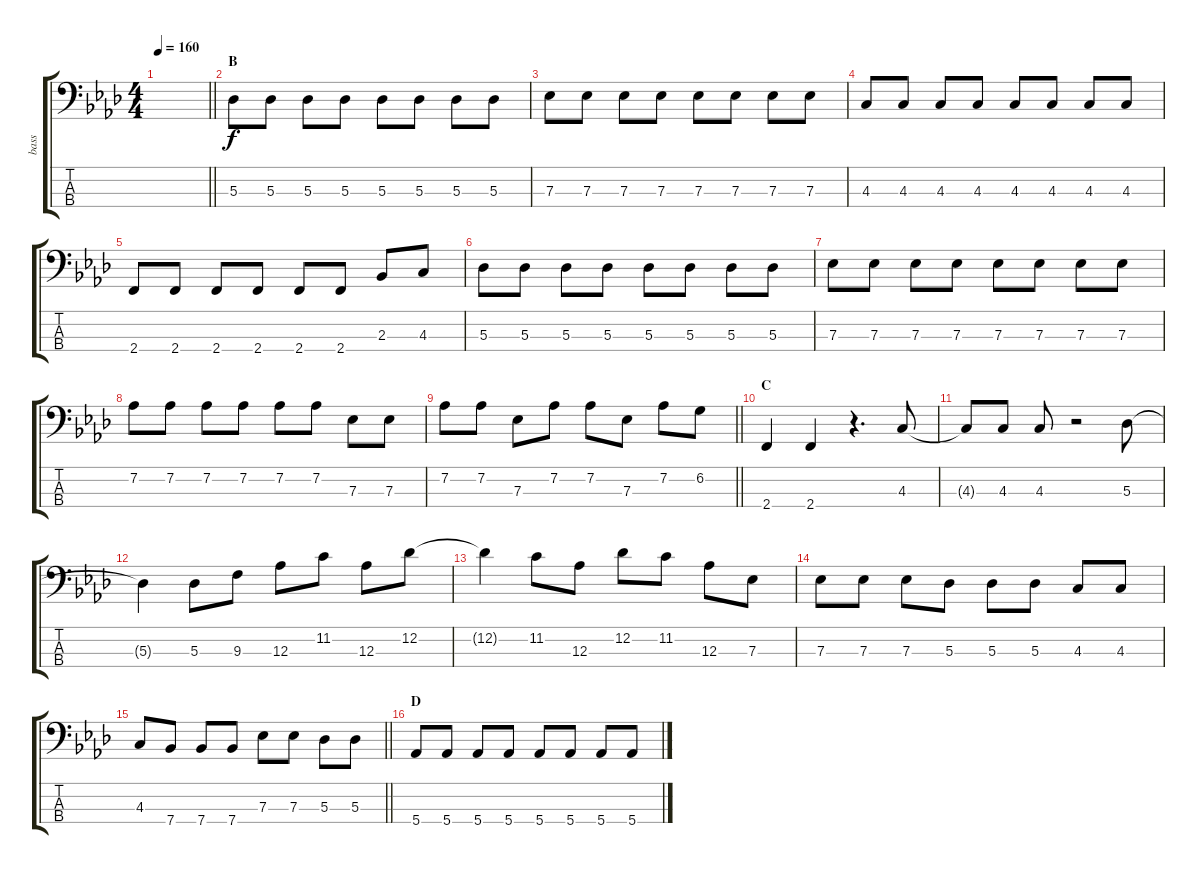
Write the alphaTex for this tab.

\track ("bass" "bass") {instrument electricbassfinger}
\staff {score tabs}
\tuning (Gb2 Db2 Ab1 Eb1) {hide}
\ts (4 4)
\tempo 160
\clef f4
\barLineRight lightlight
\ks ab
|
\section ("" "B")
5.3.8 5.3.8 5.3.8 5.3.8 5.3.8 5.3.8 5.3.8 5.3.8 |
7.3.8 7.3.8 7.3.8 7.3.8 7.3.8 7.3.8 7.3.8 7.3.8 |
4.3.8 4.3.8 4.3.8 4.3.8 4.3.8 4.3.8 4.3.8 4.3.8 |
2.4.8 2.4.8 2.4.8 2.4.8 2.4.8 2.4.8 2.3.8 4.3.8 |
5.3.8 5.3.8 5.3.8 5.3.8 5.3.8 5.3.8 5.3.8 5.3.8 |
7.3.8 7.3.8 7.3.8 7.3.8 7.3.8 7.3.8 7.3.8 7.3.8 |
7.2.8 7.2.8 7.2.8 7.2.8 7.2.8 7.2.8 7.3.8 7.3.8 |
\barLineRight lightlight
7.2.8 7.2.8 7.3.8 7.2.8 7.2.8 7.3.8 7.2.8 6.2.8 |
\section ("" "C")
2.4.4 2.4.4 r.4{d} 4.3.8 |
4.3{t}.8 4.3.8 4.3.8 r.2 5.3.8 |
5.3{t}.4 5.3.8 9.3.8 12.3.8 11.2.8 12.3.8 12.2.8 |
12.2{t}.4 11.2.8 12.3.8 12.2.8 11.2.8 12.3.8 7.3.8 |
7.3.8 7.3.8 7.3.8 5.3.8 5.3.8 5.3.8 4.3.8 4.3.8 |
\barLineRight lightlight
4.3.8 7.4.8 7.4.8 7.4.8 7.3.8 7.3.8 5.3.8 5.3.8 |
\section ("" "D")
5.4.8 5.4.8 5.4.8 5.4.8 5.4.8 5.4.8 5.4.8 5.4.8
